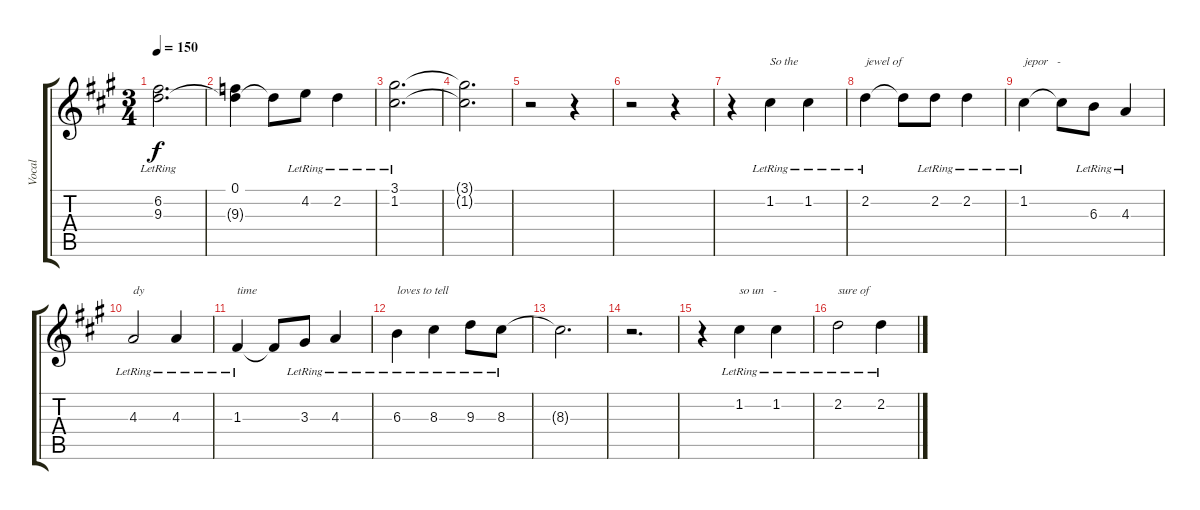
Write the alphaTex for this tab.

\track ("Vocal" "Vocal") {instrument acousticguitarsteel}
\staff {score tabs}
\tuning (F4 C4 F3 C3 A2 F2) {hide}
\ts (3 4)
\tempo 150
\clef g2
\ks f#minor
(6.2{lr} 9.3{lr}).2{d dy f} |
(0.1 9.3{t}).4 9.3{t}.8 4.2{lr}.8 2.2{lr}.4 |
(3.1{lr} 1.2{lr}).2{d} |
(3.1{t} 1.2{t}).2{d} |
r.2 r.4 |
r.2 r.4 |
r.4 1.2{lr}.4{txt "So the "} 1.2{lr}.4 |
2.2{lr}.4{txt "jewel of"} 2.2{t}.8 2.2{lr}.8 2.2{lr}.4 |
1.2{lr}.4{txt "jepor   -"} 1.2{t}.8 6.3{lr}.8 4.3{lr}.4 |
4.3{lr}.2{txt "dy"} 4.3{lr}.4 |
1.3{lr}.4{txt "time"} 1.3{t}.8 3.3{lr}.8 4.3{lr}.4 |
6.3{lr}.4{txt "loves to tell"} 8.3{lr}.4 9.3{lr}.8 8.3{lr}.8 |
8.3{t}.2{d} |
r.2{d} |
r.4 1.2{lr}.4{txt "so un   -"} 1.2{lr}.4 |
2.2{lr}.2{txt "sure of"} 2.2{lr}.4
